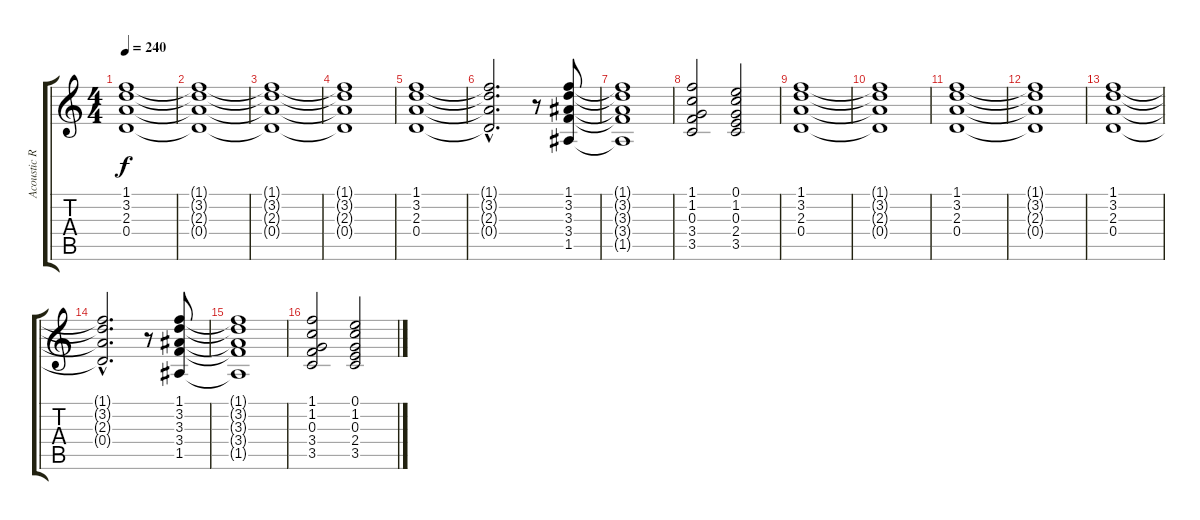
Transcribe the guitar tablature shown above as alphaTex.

\track ("Acoustic Rhythm" "Acoustic R") {instrument acousticguitarsteel}
\staff {score tabs}
\tuning (E4 B3 G3 D3 A2 E2) {hide}
\ts (4 4)
\tempo 240
\clef g2
\ks c
(1.1 3.2 2.3 0.4).1{dy f} |
(1.1{t} 3.2{t} 2.3{t} 0.4{t}).1 |
(1.1{t} 3.2{t} 2.3{t} 0.4{t}).1 |
(1.1{t} 3.2{t} 2.3{t} 0.4{t}).1 |
(1.1 3.2 2.3 0.4).1 |
(1.1{hac t} 3.2{hac t} 2.3{hac t} 0.4{hac t}).2{d} r.8 (1.1 3.2 3.3 3.4 1.5).8 |
(1.1{t} 3.2{t} 3.3{t} 3.4{t} 1.5{t}).1 |
(1.1 1.2 0.3 3.4 3.5).2 (0.1 1.2 0.3 2.4 3.5).2 |
(1.1 3.2 2.3 0.4).1 |
(1.1{t} 3.2{t} 2.3{t} 0.4{t}).1 |
(1.1 3.2 2.3 0.4).1 |
(1.1{t} 3.2{t} 2.3{t} 0.4{t}).1 |
(1.1 3.2 2.3 0.4).1 |
(1.1{hac t} 3.2{hac t} 2.3{hac t} 0.4{hac t}).2{d} r.8 (1.1 3.2 3.3 3.4 1.5).8 |
(1.1{t} 3.2{t} 3.3{t} 3.4{t} 1.5{t}).1 |
(1.1 1.2 0.3 3.4 3.5).2 (0.1 1.2 0.3 2.4 3.5).2
